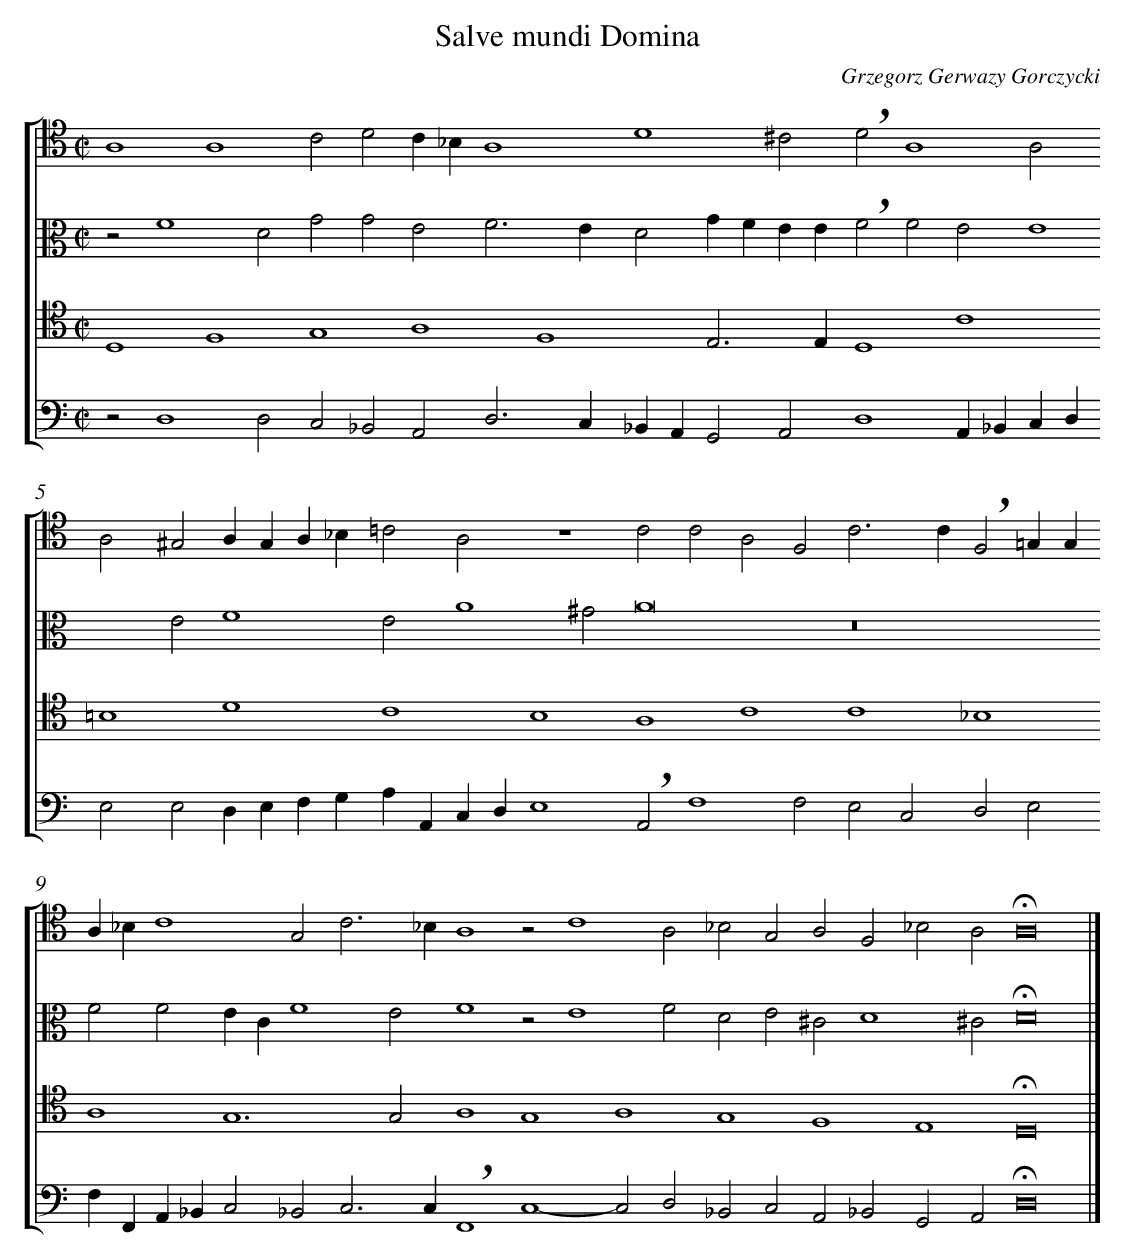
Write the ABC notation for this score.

X:1
T: Salve mundi Domina
C: Grzegorz Gerwazy Gorczycki
L: 1/4
M: C|
%%staves [1 2 3 4]
V: 1 clef=tenor
V: 2 clef=alto
V: 3 clef=tenor
V: 4 clef=bass
K: C
[V:1] A,4A,4 [|]
[V:2] z2F4D2 [|]
[V:3] D,4F,4 [|]
[V:4] z2D,4D,2 [|]
[V:1] C2D2C_B,A,4 [|]
[V:2] G2G2E2F3 [|]
[V:3] G,4A,4 [|]
[V:4] C,2_B,,2A,,2D,3 [|]
[V:1] D4^C2 [|]
[V:2] ED2GFEE [|]
[V:3] F,4E,3E, [|]
[V:4] C,_B,,A,,G,,2A,,2 [|]
[V:1] !breath!D2A,4A,2 [|]
[V:2] !breath!F2F2E2E4 [|]
[V:3] D,4C4 [|]
[V:4] D,4A,,_B,,C,D, [|]
[V:1] A,2^G,2A,G,A,_B, [|]
[V:2] E2F4 [|]
[V:3] =B,4D4 [|]
[V:4] E,2E,2D,E,F,G, [|]
[V:1] =C2A,2z4 [|]
[V:2] E2A4^G2 [|]
[V:3] C4B,4 [|]
[V:4] A,A,,C,D,E,4 [|]
[V:1] C2C2A,2F,2 [|]
[V:2] A8 [|]
[V:3] A,4C4 [|]
[V:4] !breath!A,,2F,4F,2 [|]
[V:1] C2>C2!breath!F,2=G,G, [|]
[V:2] z8 [|]
[V:3] C4_B,4 [|]
[V:4] E,2C,2D,2E,2 [|]
[V:1] A,_B,C4G,2 [|]
[V:2] F2F2ECF4 [|]
[V:3] A,4G,6 [|]
[V:4] F,F,,A,,_B,,C,2_B,,2 [|]
[V:1] C2>_B,2A,4 [|]
[V:2] E2F4 [|]
[V:3] G,2A,4 [|]
[V:4] C,2>C,2!breath!F,,4 [|]
[V:1] z2C4A,2 [|]
[V:2] z2E4F2 [|]
[V:3] G,4A,4 [|]
[V:4] C,4-C,2D,2 [|]
[V:1] _B,2G,2A,2F,2 [|]
[V:2] D2E2^C2D4 [|]
[V:3] G,4F,4 [|]
[V:4] _B,,2C,2A,,2_B,,2 [|]
[V:1] _B,2A,2!fermata!A,8 |]
[V:2] ^C2!fermata!D8 |]
[V:3] E,4!fermata!D,8 |]
[V:4] G,,2A,,2!fermata!D,8 |]
